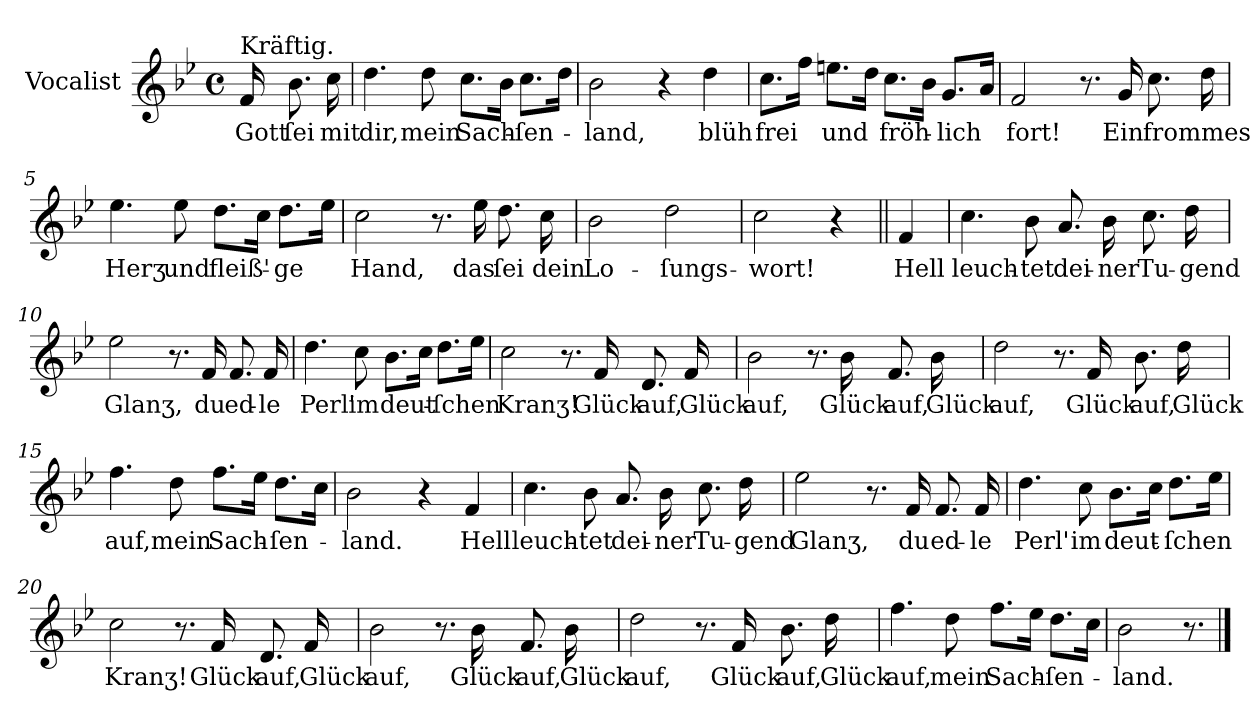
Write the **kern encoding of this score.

**kern	**text
*part1	*part1
*staff1	*staff1
*I"Vocalist	*
*k[b-e-]	*
*B-:	*
*M4/4	*
*met(c)	*
=	=
!LO:TX:a:t=Kräftig.	!
16f	Gott
8.b-	ſei
16cc	mit
=1	=1
4.dd	dir,
8dd	mein
8.ccL	Sach-
16b-Jk	.
8.ccL	-ſen-
16ddJk	.
=2	=2
2b-	-land,
4r	.
4dd	blüh
=3	=3
8.ccL	frei
16ffJk	.
8.eenL	und
16ddJk	.
8.ccL	fröh-
16b-Jk	.
8.gL	-lich
16aJk	.
=4	=4
2f	fort!
8.r	.
16g	Ein
8.cc	frommes
16dd	.
=5	=5
4.ee-	Herʒ
8ee-	und
8.ddL	fleiß'-
16ccJk	.
8.ddL	-ge
16ee-Jk	.
=6	=6
2cc	Hand,
8.r	.
16ee-	das
8.dd	ſei
16cc	dein
=7	=7
2b-	Lo-
2dd	-ſungs-
=8	=8
2cc	-wort!
4r	.
=||	=||
4f	Hell
=9	=9
4.cc	leuch-
8b-	-tet
8.a	dei-
16b-	-ner
8.cc	Tu-
16dd	-gend
=10	=10
2ee-	Glanʒ,
8.r	.
16f	du
8.f	ed-
16f	-le
=11	=11
4.dd	Perl'
8cc	im
8.b-L	deut-
16ccJk	.
8.ddL	-ſchen
16ee-Jk	.
=12	=12
2cc	Kranʒ!
8.r	.
16f	Glück
8.d	auf,
16f	Glück
=13	=13
2b-	auf,
8.r	.
16b-	Glück
8.f	auf,
16b-	Glück
=14	=14
2dd	auf,
8.r	.
16f	Glück
8.b-	auf,
16dd	Glück
=15	=15
4.ff	auf,
8dd	mein
8.ffL	Sach-
16ee-Jk	.
8.ddL	-ſen-
16ccJk	.
=16	=16
2b-	-land.
4r	.
4f	Hell
=17	=17
4.cc	leuch-
8b-	-tet
8.a	dei-
16b-	-ner
8.cc	Tu-
16dd	-gend
=18	=18
2ee-	Glanʒ,
8.r	.
16f	du
8.f	ed-
16f	-le
=19	=19
4.dd	Perl'
8cc	im
8.b-L	deut-
16ccJk	.
8.ddL	-ſchen
16ee-Jk	.
=20	=20
2cc	Kranʒ!
8.r	.
16f	Glück
8.d	auf,
16f	Glück
=21	=21
2b-	auf,
8.r	.
16b-	Glück
8.f	auf,
16b-	Glück
=22	=22
2dd	auf,
8.r	.
16f	Glück
8.b-	auf,
16dd	Glück
=23	=23
4.ff	auf,
8dd	mein
8.ffL	Sach-
16ee-Jk	.
8.ddL	-ſen-
16ccJk	.
=24	=24
2b-	-land.
8.r	.
==	==
*-	*-
